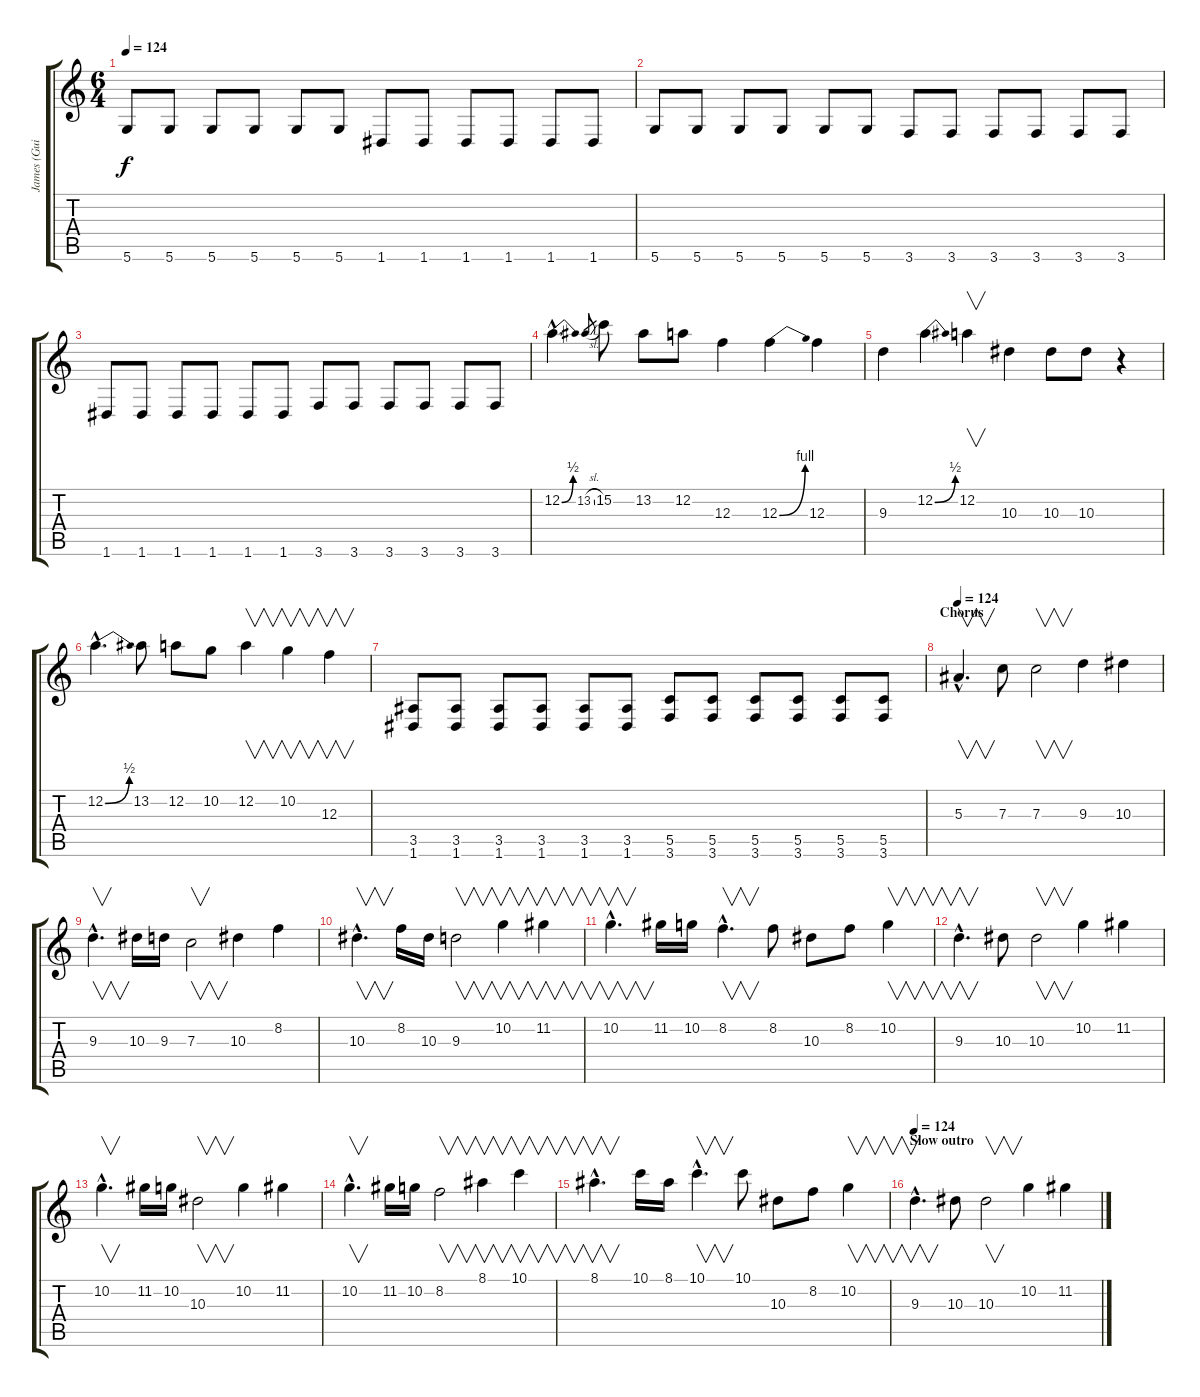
\track ("James (Guitar)" "James (Gui") {instrument overdrivenguitar}
\staff {score tabs}
\tuning (D4 A3 F3 C3 G2 D2) {hide}
\ts (6 4)
\tempo 124
\clef g2
\ks c
5.6.8{dy f} 5.6.8 5.6.8 5.6.8 5.6.8 5.6.8 1.6.8 1.6.8 1.6.8 1.6.8 1.6.8 1.6.8 |
5.6.8 5.6.8 5.6.8 5.6.8 5.6.8 5.6.8 3.6.8 3.6.8 3.6.8 3.6.8 3.6.8 3.6.8 |
1.6.8 1.6.8 1.6.8 1.6.8 1.6.8 1.6.8 3.6.8 3.6.8 3.6.8 3.6.8 3.6.8 3.6.8 |
12.2{be (bend 0 0 60 2) hac}.4{d} 13.2{sl}.8{gr} 15.2.8 13.2.8 12.2.8 12.3.4 12.3{be (bend 0 0 60 4)}.4 12.3.4 |
9.3.4 12.2{be (bend 0 0 60 2)}.4 12.2.4{v} 10.3.4 10.3.8 10.3.8 r.4 |
12.2{be (bend 0 0 60 2) hac}.4{d} 13.2.8 12.2.8 10.2.8 12.2.4{v} 10.2.4{v} 12.3.4{v} |
(3.5 1.6).8 (3.5 1.6).8 (3.5 1.6).8 (3.5 1.6).8 (3.5 1.6).8 (3.5 1.6).8 (5.5 3.6).8 (5.5 3.6).8 (5.5 3.6).8 (5.5 3.6).8 (5.5 3.6).8 (5.5 3.6).8 |
\section ("" "Chorus")
\tempo 124
5.3{hac}.4{v d} 7.3.8 7.3.2{v} 9.3.4 10.3.4 |
9.3{hac}.4{v d} 10.3.16 9.3.16 7.3.2{v} 10.3.4 8.2.4 |
10.3{hac}.4{v d} 8.2.16 10.3.16 9.3.2{v} 10.2.4{v} 11.2.4{v} |
10.2{hac}.4{v d} 11.2.16 10.2.16 8.2{hac}.4{v d} 8.2.8 10.3.8 8.2.8 10.2.4{v} |
9.3{hac}.4{v d} 10.3.8 10.3.2{v} 10.2.4 11.2.4 |
10.2{hac}.4{v d} 11.2.16 10.2.16 10.3.2{v} 10.2.4 11.2.4 |
10.2{hac}.4{v d} 11.2.16 10.2.16 8.2.2{v} 8.1.4{v} 10.1.4{v} |
8.1{hac}.4{v d} 10.1.16 8.1.16 10.1{hac}.4{v d} 10.1.8 10.3.8 8.2.8 10.2.4{v} |
\section ("" "Slow outro")
\tempo 124
9.3{hac}.4{v d} 10.3.8 10.3.2{v} 10.2.4 11.2.4
